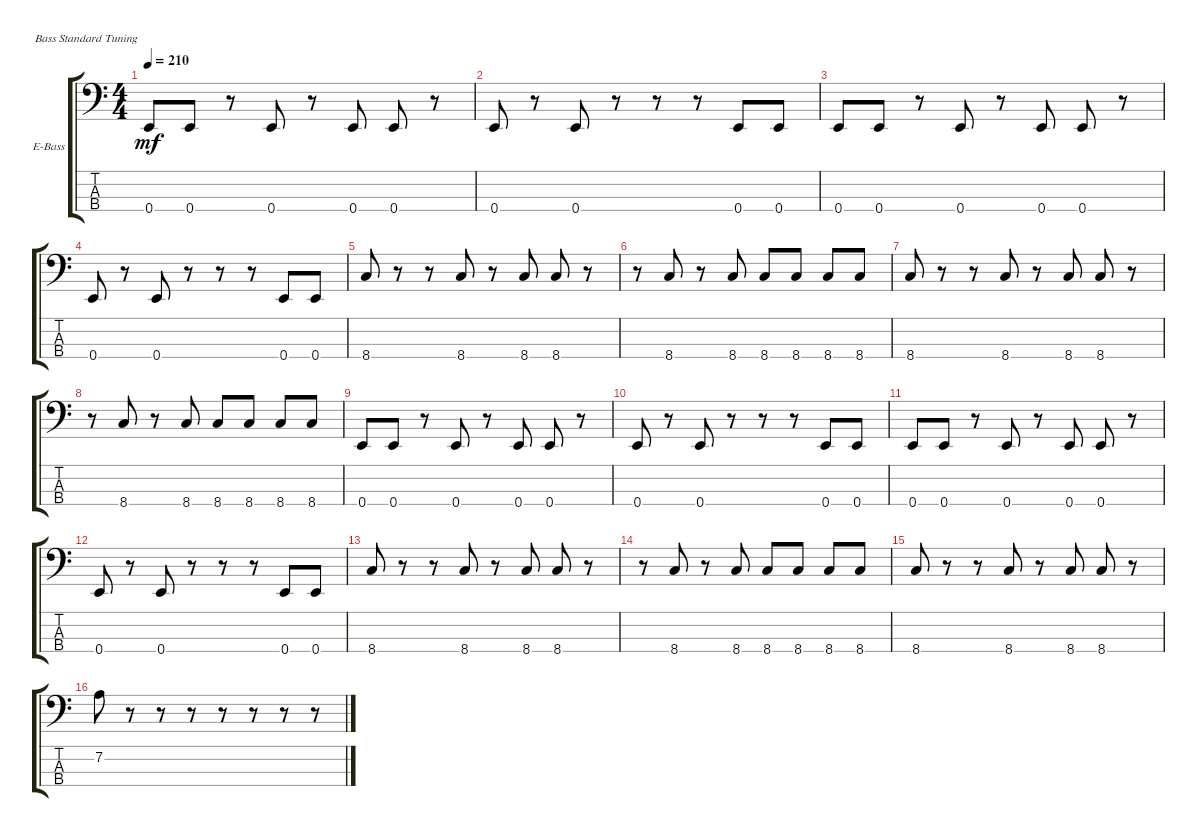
\defaultSystemsLayout 4
\bracketExtendMode groupsimilarinstruments
\firstSystemTrackNameOrientation horizontal
\otherSystemsTrackNameOrientation horizontal
\track ("Electric Bass" "E-Bass") {instrument electricbassfinger}
\staff {score tabs}
\tuning (G2 D2 A1 E1)
\ts (4 4)
\tempo 210
\clef f4
\ks c
0.4.8{dy mf} 0.4.8 r.8 0.4.8 r.8 0.4.8 0.4.8 r.8 |
0.4.8 r.8 0.4.8 r.8 r.8 r.8 0.4.8 0.4.8 |
0.4.8 0.4.8 r.8 0.4.8 r.8 0.4.8 0.4.8 r.8 |
0.4.8 r.8 0.4.8 r.8 r.8 r.8 0.4.8 0.4.8 |
8.4.8 r.8 r.8 8.4.8 r.8 8.4.8 8.4.8 r.8 |
r.8 8.4.8 r.8 8.4.8 8.4.8 8.4.8 8.4.8 8.4.8 |
8.4.8 r.8 r.8 8.4.8 r.8 8.4.8 8.4.8 r.8 |
r.8 8.4.8 r.8 8.4.8 8.4.8 8.4.8 8.4.8 8.4.8 |
0.4.8 0.4.8 r.8 0.4.8 r.8 0.4.8 0.4.8 r.8 |
0.4.8 r.8 0.4.8 r.8 r.8 r.8 0.4.8 0.4.8 |
0.4.8 0.4.8 r.8 0.4.8 r.8 0.4.8 0.4.8 r.8 |
0.4.8 r.8 0.4.8 r.8 r.8 r.8 0.4.8 0.4.8 |
8.4.8 r.8 r.8 8.4.8 r.8 8.4.8 8.4.8 r.8 |
r.8 8.4.8 r.8 8.4.8 8.4.8 8.4.8 8.4.8 8.4.8 |
8.4.8 r.8 r.8 8.4.8 r.8 8.4.8 8.4.8 r.8 |
7.2.8 r.8 r.8 r.8 r.8 r.8 r.8 r.8
